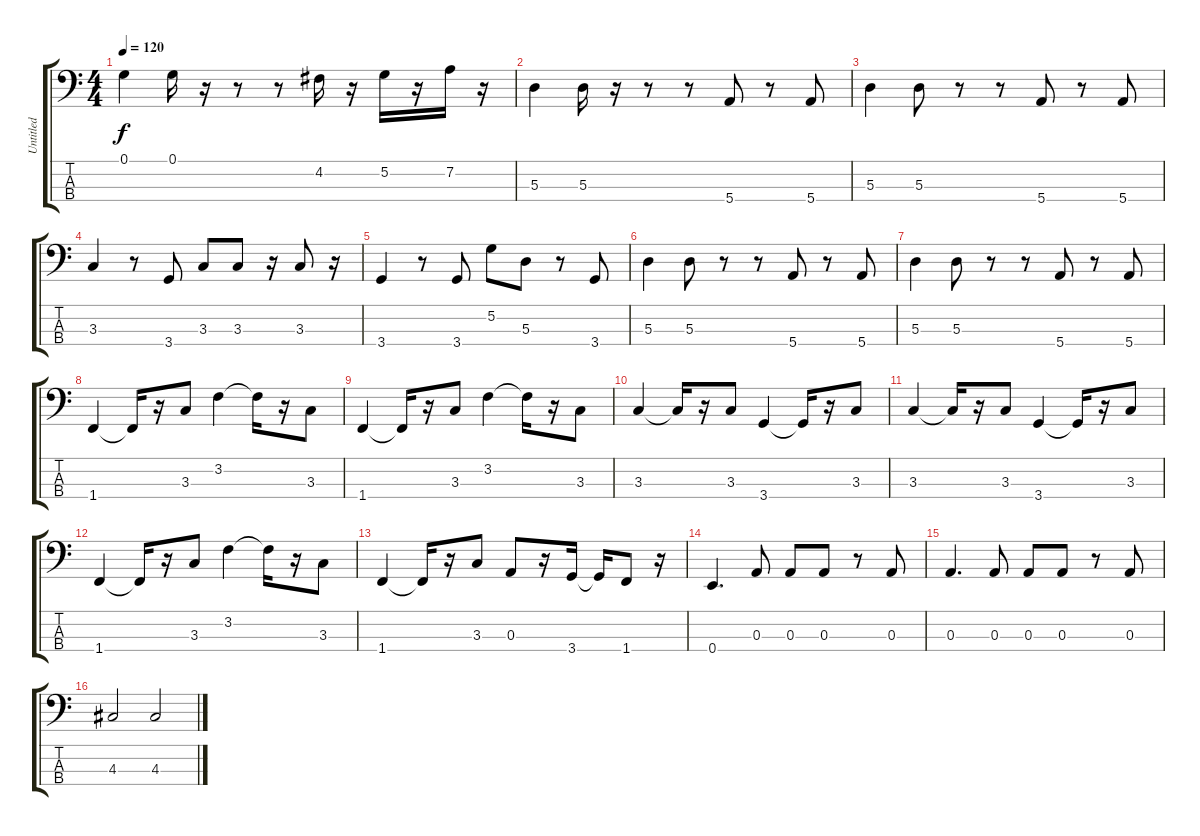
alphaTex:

\track ("Untitled" "Untitled") {instrument fretlessbass}
\staff {score tabs}
\tuning (G2 D2 A1 E1) {hide}
\ts (4 4)
\tempo 120
\clef f4
\ks c
0.1.4{dy f} 0.1.16 r.16 r.8 r.8 4.2.16 r.16 5.2.16 r.16 7.2.16 r.16 |
5.3.4 5.3.16 r.16 r.8 r.8 5.4.8 r.8 5.4.8 |
5.3.4 5.3.8 r.8 r.8 5.4.8 r.8 5.4.8 |
3.3.4 r.8 3.4.8 3.3.8 3.3.8 r.16 3.3.8 r.16 |
3.4.4 r.8 3.4.8 5.2.8 5.3.8 r.8 3.4.8 |
5.3.4 5.3.8 r.8 r.8 5.4.8 r.8 5.4.8 |
5.3.4 5.3.8 r.8 r.8 5.4.8 r.8 5.4.8 |
1.4.4 1.4{t}.16 r.16 3.3.8 3.2.4 3.2{t}.16 r.16 3.3.8 |
1.4.4 1.4{t}.16 r.16 3.3.8 3.2.4 3.2{t}.16 r.16 3.3.8 |
3.3.4 3.3{t}.16 r.16 3.3.8 3.4.4 3.4{t}.16 r.16 3.3.8 |
3.3.4 3.3{t}.16 r.16 3.3.8 3.4.4 3.4{t}.16 r.16 3.3.8 |
1.4.4 1.4{t}.16 r.16 3.3.8 3.2.4 3.2{t}.16 r.16 3.3.8 |
1.4.4 1.4{t}.16 r.16 3.3.8 0.3.8 r.16 3.4.16 3.4{t}.16 1.4.8 r.16 |
0.4.4{d} 0.3.8 0.3.8 0.3.8 r.8 0.3.8 |
0.3.4{d} 0.3.8 0.3.8 0.3.8 r.8 0.3.8 |
4.3.2 4.3.2
